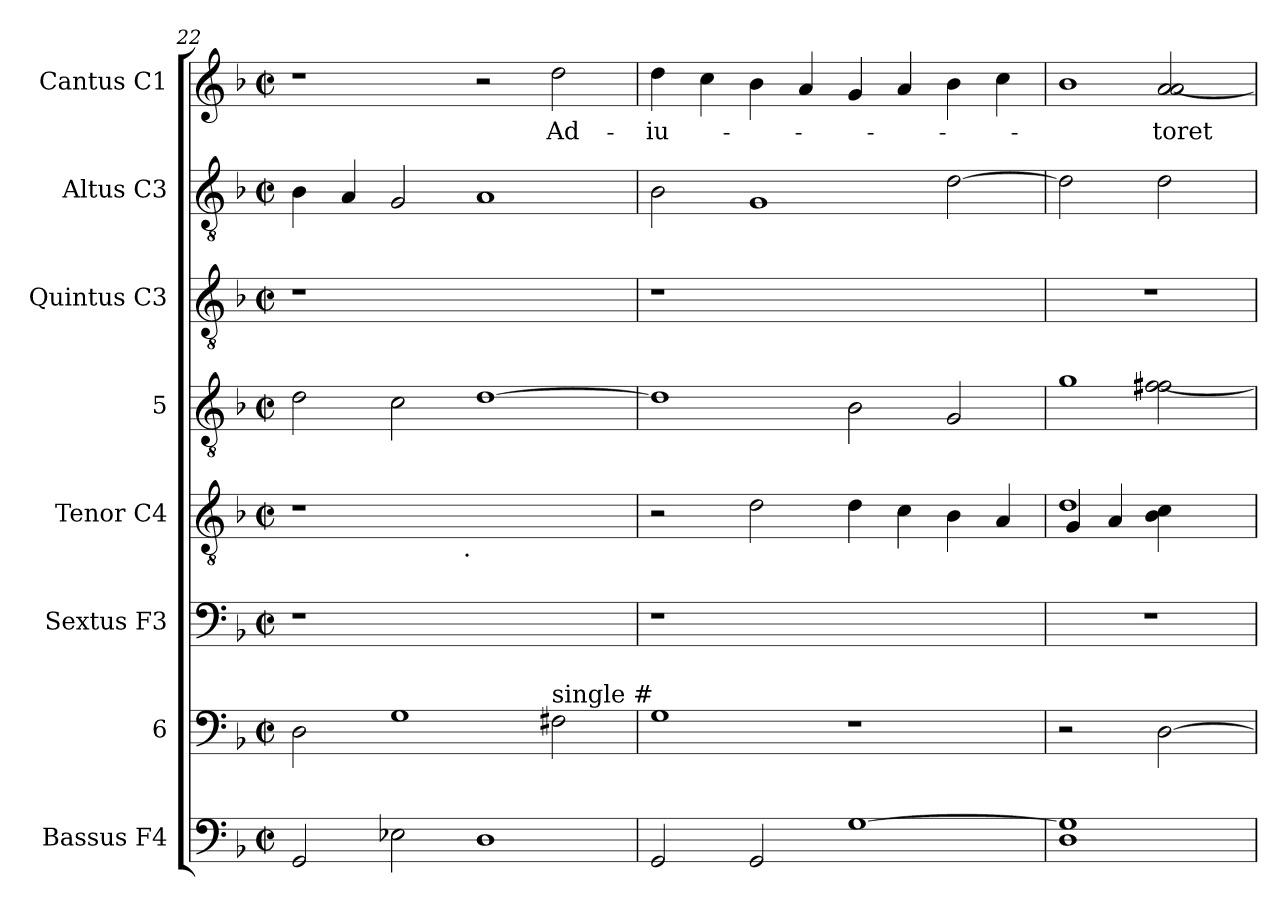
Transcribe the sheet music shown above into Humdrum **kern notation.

**kern	**kern	**kern	**kern	**kern	**kern	**kern	**kern	**text
*part8	*part7	*part6	*part5	*part4	*part3	*part2	*part1	*part1
*staff8	*staff7	*staff6	*staff5	*staff4	*staff3	*staff2	*staff1	*staff1
*I"Bassus F4	*I"6	*I"Sextus F3	*I"Tenor C4	*I"5	*I"Quintus C3	*I"Altus C3	*I"Cantus C1	*
*I'B	*	*	*I'T	*	*	*I'A	*I'C	*
*clefF4	*clefF4	*clefF4	*clefGv2	*clefGv2	*clefGv2	*clefGv2	*clefG2	*
*ITrd7c12	*	*	*	*	*	*	*	*
*k[b-]	*k[b-]	*k[b-]	*k[b-]	*k[b-]	*k[b-]	*k[b-]	*k[b-]	*
*F:	*F:	*F:	*F:	*F:	*F:	*F:	*F:	*
*M2/2	*M2/2	*M2/2	*M2/2	*M2/2	*M2/2	*M2/2	*M2/2	*
*met(c|)	*met(c|)	*met(c|)	*met(c|)	*met(c|)	*met(c|)	*met(c|)	*met(c|)	*
=22	=22	=22	=22	=22	=22	=22	=22	=22
*	*	*	*^	*	*	*	*	*
2GGG/	2D\	1r	1r	2ryy	2d\	1r	4B-\	1r	.
.	.	.	.	.	.	.	4A/	.	.
2EE-X\	1G	.	.	4...ryy	2c\	.	2G/	.	.
!	!	!	!	!LO:TX:b:t=.	!	!	!	!	!
.	.	.	.	1ryy	.	.	.	.	.
1DD	.	1ryy	1ryy	.	[>1d	1ryy	1A	2r	.
!	!LO:TX:a:t=single #	!	!	!	!	!	!	!	!
!	!	!	!	!	!	!	!	!	!LO:LY:b:rj
.	2F#\	.	.	.	.	.	.	2dd\	Ad-
.	.	.	.	32ryy	.	.	.	.	.
=23	=23	=23	=23	=23	=23	=23	=23	=23	=23
!	!	!	!	!	!	!	!	!	!LO:LY:b:rj
*	*	*	*v	*v	*	*	*	*	*
2GGG/	1G	1r	2r	1d]	1r	2B-\	4dd\	-iu-
.	.	.	.	.	.	.	4cc\	.
2GGG/	.	.	2d\	.	.	1G	4b-\	.
.	.	.	.	.	.	.	4a/	.
[>1GG	1r	1ryy	4d\	2B-\	1ryy	.	4g/	.
.	.	.	4c\	.	.	.	4a/	.
.	.	.	4B-\	2G/	.	[>2d\	4b-\	.
.	.	.	4A/	.	.	.	4cc\	.
=24	=24	=24	=24	=24	=24	=24	=24	=24
*	*	*	*^	*^	*	*	*^	*
1DD 1GG]	2r	1r	1d	4G/	1g	2ryy	1r	2d\]	1b-	2ryy	.
.	.	.	.	4A/	.	.	.	.	.	.	.
!	!	!	!	!	!	!	!	!	!	!	!LO:LY:b:rj
.	[>2D\	.	.	4B-\ 4c\	.	[>2f#X\ 2f#\	.	2d\	.	[<2a/ 2a/	-toret
.	.	.	.	4ryy	.	.	.	.	.	.	.
*	*	*	*v	*v	*	*	*	*	*v	*v	*
*	*	*	*	*v	*v	*	*	*	*
=	=	=	=	=	=	=	=	=
*-	*-	*-	*-	*-	*-	*-	*-	*-
